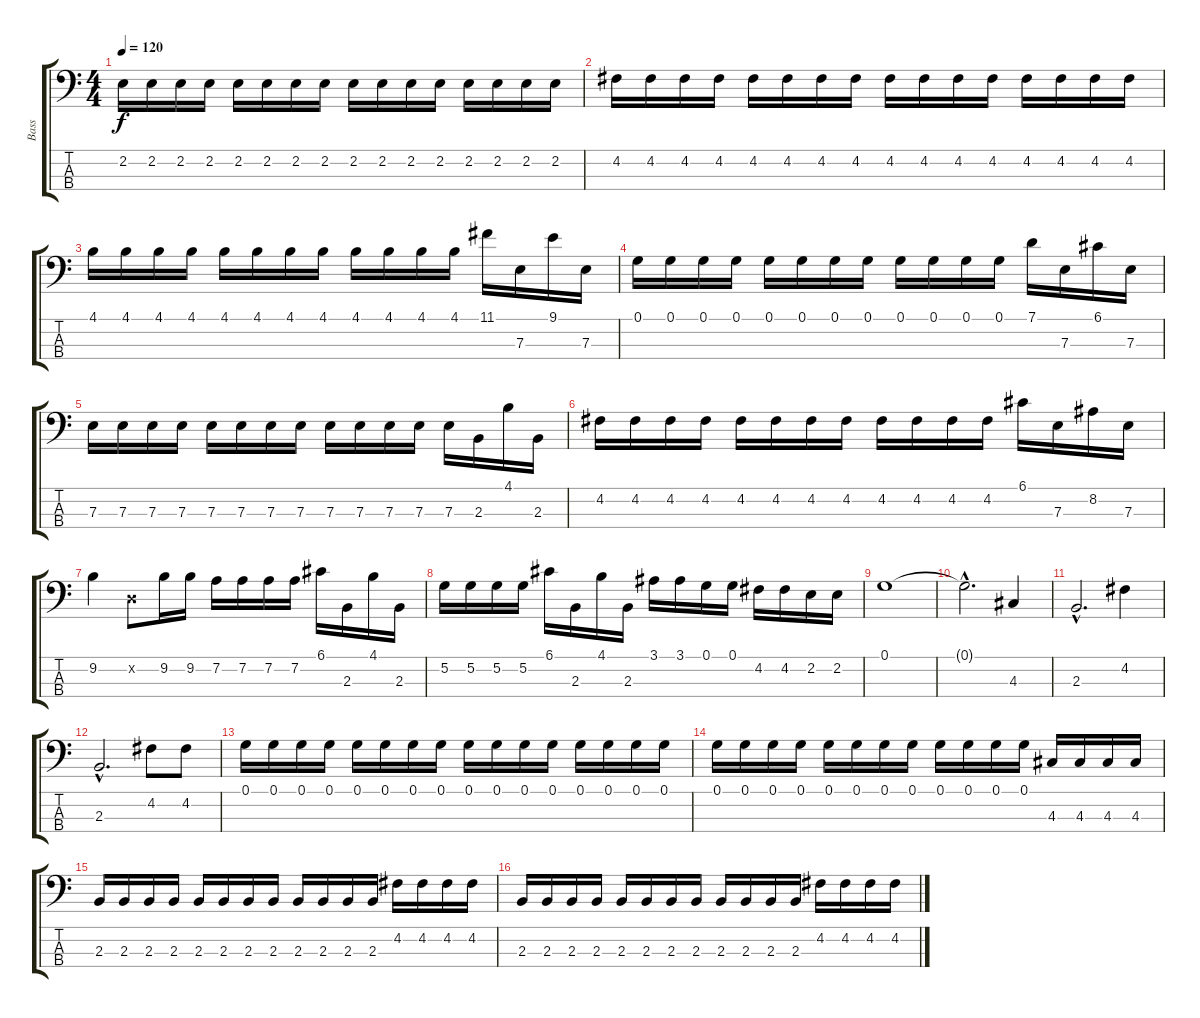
\track ("Bass" "Bass") {instrument electricbassfinger}
\staff {score tabs}
\tuning (G2 D2 A1 E1) {hide}
\ts (4 4)
\tempo 120
\clef f4
\ks c
2.2.16{dy f} 2.2.16 2.2.16 2.2.16 2.2.16 2.2.16 2.2.16 2.2.16 2.2.16 2.2.16 2.2.16 2.2.16 2.2.16 2.2.16 2.2.16 2.2.16 |
4.2.16 4.2.16 4.2.16 4.2.16 4.2.16 4.2.16 4.2.16 4.2.16 4.2.16 4.2.16 4.2.16 4.2.16 4.2.16 4.2.16 4.2.16 4.2.16 |
4.1.16 4.1.16 4.1.16 4.1.16 4.1.16 4.1.16 4.1.16 4.1.16 4.1.16 4.1.16 4.1.16 4.1.16 11.1.16 7.3.16 9.1.16 7.3.16 |
0.1.16 0.1.16 0.1.16 0.1.16 0.1.16 0.1.16 0.1.16 0.1.16 0.1.16 0.1.16 0.1.16 0.1.16 7.1.16 7.3.16 6.1.16 7.3.16 |
7.3.16 7.3.16 7.3.16 7.3.16 7.3.16 7.3.16 7.3.16 7.3.16 7.3.16 7.3.16 7.3.16 7.3.16 7.3.16 2.3.16 4.1.16 2.3.16 |
4.2.16 4.2.16 4.2.16 4.2.16 4.2.16 4.2.16 4.2.16 4.2.16 4.2.16 4.2.16 4.2.16 4.2.16 6.1.16 7.3.16 8.2.16 7.3.16 |
9.2.4 0.2{x}.8 9.2.16 9.2.16 7.2.16 7.2.16 7.2.16 7.2.16 6.1.16 2.3.16 4.1.16 2.3.16 |
5.2.16 5.2.16 5.2.16 5.2.16 6.1.16 2.3.16 4.1.16 2.3.16 3.1.16 3.1.16 0.1.16 0.1.16 4.2.16 4.2.16 2.2.16 2.2.16 |
0.1.1 |
0.1{hac t}.2{d} 4.3.4 |
2.3{hac}.2{d} 4.2.4 |
2.3{hac}.2{d} 4.2.8 4.2.8 |
0.1.16 0.1.16 0.1.16 0.1.16 0.1.16 0.1.16 0.1.16 0.1.16 0.1.16 0.1.16 0.1.16 0.1.16 0.1.16 0.1.16 0.1.16 0.1.16 |
0.1.16 0.1.16 0.1.16 0.1.16 0.1.16 0.1.16 0.1.16 0.1.16 0.1.16 0.1.16 0.1.16 0.1.16 4.3.16 4.3.16 4.3.16 4.3.16 |
2.3.16 2.3.16 2.3.16 2.3.16 2.3.16 2.3.16 2.3.16 2.3.16 2.3.16 2.3.16 2.3.16 2.3.16 4.2.16 4.2.16 4.2.16 4.2.16 |
2.3.16 2.3.16 2.3.16 2.3.16 2.3.16 2.3.16 2.3.16 2.3.16 2.3.16 2.3.16 2.3.16 2.3.16 4.2.16 4.2.16 4.2.16 4.2.16
